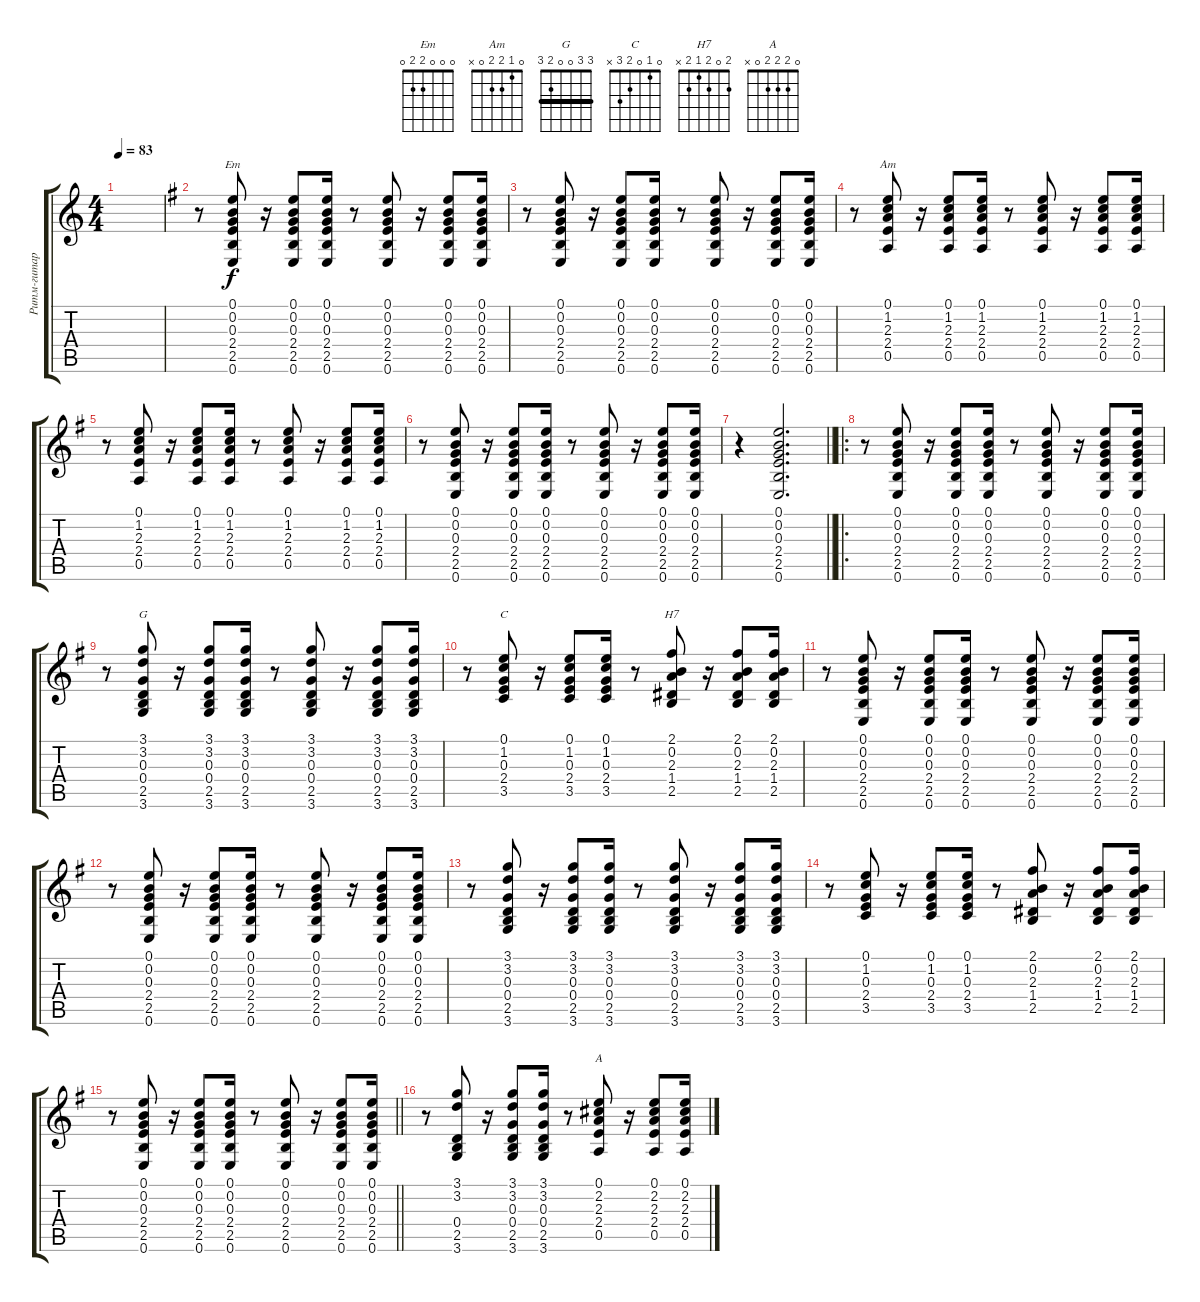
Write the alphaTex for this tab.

\track ("Ритм-гитара" "Ритм-гитар") {instrument acousticguitarsteel}
\staff {score tabs}
\tuning (E4 B3 G3 D3 A2 E2) {hide}
\chord ("Em" 0 0 0 2 2 0)
\chord ("Am" 0 1 2 2 0 x)
\chord ("G" 3 3 0 0 2 3) {barre 3}
\chord ("C" 0 1 0 2 3 x)
\chord ("Н7" 2 0 2 1 2 x)
\chord ("A" 0 2 2 2 0 x)
\ts (4 4)
\tempo 83
\clef g2
\ks c
|
\ks g
r.8 (0.1 0.2 0.3 2.4 2.5 0.6).8{ch "Em"} r.16 (0.1 0.2 0.3 2.4 2.5 0.6).8 (0.1 0.2 0.3 2.4 2.5 0.6).16 r.8 (0.1 0.2 0.3 2.4 2.5 0.6).8 r.16 (0.1 0.2 0.3 2.4 2.5 0.6).8 (0.1 0.2 0.3 2.4 2.5 0.6).16 |
r.8 (0.1 0.2 0.3 2.4 2.5 0.6).8 r.16 (0.1 0.2 0.3 2.4 2.5 0.6).8 (0.1 0.2 0.3 2.4 2.5 0.6).16 r.8 (0.1 0.2 0.3 2.4 2.5 0.6).8 r.16 (0.1 0.2 0.3 2.4 2.5 0.6).8 (0.1 0.2 0.3 2.4 2.5 0.6).16 |
r.8 (0.1 1.2 2.3 2.4 0.5).8{ch "Am"} r.16 (0.1 1.2 2.3 2.4 0.5).8 (0.1 1.2 2.3 2.4 0.5).16 r.8 (0.1 1.2 2.3 2.4 0.5).8 r.16 (0.1 1.2 2.3 2.4 0.5).8 (0.1 1.2 2.3 2.4 0.5).16 |
r.8 (0.1 1.2 2.3 2.4 0.5).8 r.16 (0.1 1.2 2.3 2.4 0.5).8 (0.1 1.2 2.3 2.4 0.5).16 r.8 (0.1 1.2 2.3 2.4 0.5).8 r.16 (0.1 1.2 2.3 2.4 0.5).8 (0.1 1.2 2.3 2.4 0.5).16 |
r.8 (0.1 0.2 0.3 2.4 2.5 0.6).8 r.16 (0.1 0.2 0.3 2.4 2.5 0.6).8 (0.1 0.2 0.3 2.4 2.5 0.6).16 r.8 (0.1 0.2 0.3 2.4 2.5 0.6).8 r.16 (0.1 0.2 0.3 2.4 2.5 0.6).8 (0.1 0.2 0.3 2.4 2.5 0.6).16 |
\barLineRight lightlight
r.4 (0.1 0.2 0.3 2.4 2.5 0.6).2{d} |
\ro
r.8 (0.1 0.2 0.3 2.4 2.5 0.6).8 r.16 (0.1 0.2 0.3 2.4 2.5 0.6).8 (0.1 0.2 0.3 2.4 2.5 0.6).16 r.8 (0.1 0.2 0.3 2.4 2.5 0.6).8 r.16 (0.1 0.2 0.3 2.4 2.5 0.6).8 (0.1 0.2 0.3 2.4 2.5 0.6).16 |
r.8 (3.1 3.2 0.3 0.4 2.5 3.6).8{ch "G"} r.16 (3.1 3.2 0.3 0.4 2.5 3.6).8 (3.1 3.2 0.3 0.4 2.5 3.6).16 r.8 (3.1 3.2 0.3 0.4 2.5 3.6).8 r.16 (3.1 3.2 0.3 0.4 2.5 3.6).8 (3.1 3.2 0.3 0.4 2.5 3.6).16 |
r.8 (0.1 1.2 0.3 2.4 3.5).8{ch "C"} r.16 (0.1 1.2 0.3 2.4 3.5).8 (0.1 1.2 0.3 2.4 3.5).16 r.8 (2.1 0.2 2.3 1.4 2.5).8{ch "Н7"} r.16 (2.1 0.2 2.3 1.4 2.5).8 (2.1 0.2 2.3 1.4 2.5).16 |
r.8 (0.1 0.2 0.3 2.4 2.5 0.6).8 r.16 (0.1 0.2 0.3 2.4 2.5 0.6).8 (0.1 0.2 0.3 2.4 2.5 0.6).16 r.8 (0.1 0.2 0.3 2.4 2.5 0.6).8 r.16 (0.1 0.2 0.3 2.4 2.5 0.6).8 (0.1 0.2 0.3 2.4 2.5 0.6).16 |
r.8 (0.1 0.2 0.3 2.4 2.5 0.6).8 r.16 (0.1 0.2 0.3 2.4 2.5 0.6).8 (0.1 0.2 0.3 2.4 2.5 0.6).16 r.8 (0.1 0.2 0.3 2.4 2.5 0.6).8 r.16 (0.1 0.2 0.3 2.4 2.5 0.6).8 (0.1 0.2 0.3 2.4 2.5 0.6).16 |
r.8 (3.1 3.2 0.3 0.4 2.5 3.6).8 r.16 (3.1 3.2 0.3 0.4 2.5 3.6).8 (3.1 3.2 0.3 0.4 2.5 3.6).16 r.8 (3.1 3.2 0.3 0.4 2.5 3.6).8 r.16 (3.1 3.2 0.3 0.4 2.5 3.6).8 (3.1 3.2 0.3 0.4 2.5 3.6).16 |
r.8 (0.1 1.2 0.3 2.4 3.5).8 r.16 (0.1 1.2 0.3 2.4 3.5).8 (0.1 1.2 0.3 2.4 3.5).16 r.8 (2.1 0.2 2.3 1.4 2.5).8 r.16 (2.1 0.2 2.3 1.4 2.5).8 (2.1 0.2 2.3 1.4 2.5).16 |
\barLineRight lightlight
r.8 (0.1 0.2 0.3 2.4 2.5 0.6).8 r.16 (0.1 0.2 0.3 2.4 2.5 0.6).8 (0.1 0.2 0.3 2.4 2.5 0.6).16 r.8 (0.1 0.2 0.3 2.4 2.5 0.6).8 r.16 (0.1 0.2 0.3 2.4 2.5 0.6).8 (0.1 0.2 0.3 2.4 2.5 0.6).16 |
r.8 (3.1 3.2 0.4 2.5 3.6).8 r.16 (3.1 3.2 0.3 0.4 2.5 3.6).8 (3.1 3.2 0.3 0.4 2.5 3.6).16 r.8 (0.1 2.2 2.3 2.4 0.5).8{ch "A"} r.16 (0.1 2.2 2.3 2.4 0.5).8 (0.1 2.2 2.3 2.4 0.5).16
